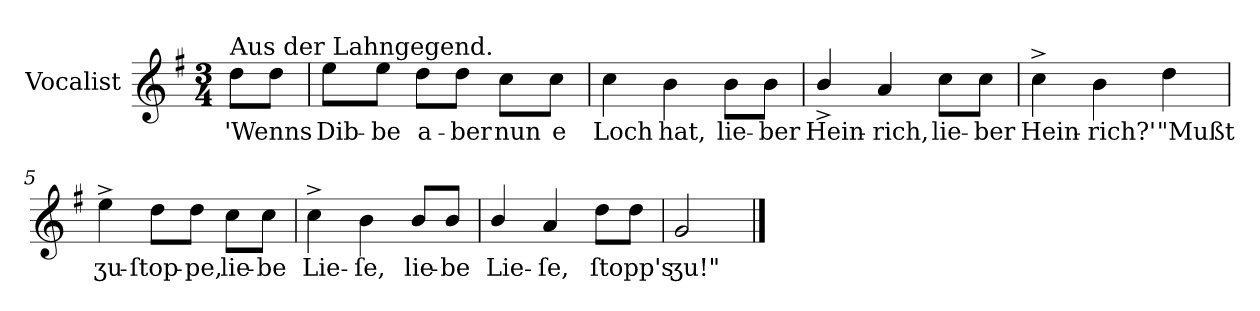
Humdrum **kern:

**kern	**text
*part1	*part1
*staff1	*staff1
*I"Vocalist	*
*k[f#]	*
*G:	*
*M3/4	*
=	=
!LO:TX:a:t=Aus der Lahngegend.	!
8ddL	'Wenns
8ddJ	.
=1	=1
8eeL	Dib-
8eeJ	-be
8ddL	a-
8ddJ	-ber
8ccL	nun
8ccJ	e
=2	=2
4cc	Loch
4b	hat,
8bL	lie-
8bJ	-ber
=3	=3
4b^/	Hein-
4a	-rich,
8ccL	lie-
8ccJ	-ber
=4	=4
4cc^	Hein-
4b	-rich?'
4dd	"Mußt
=5	=5
4ee^	ʒu-
8ddL	-ſtop-
8ddJ	-pe,
8ccL	lie-
8ccJ	-be
=6	=6
4cc^	Lie-
4b	-ſe,
8b/L	lie-
8b/J	-be
=7	=7
4b/	Lie-
4a	-ſe,
8ddL	ſtopp's
8ddJ	.
=8	=8
2g	ʒu!"
==	==
*-	*-
